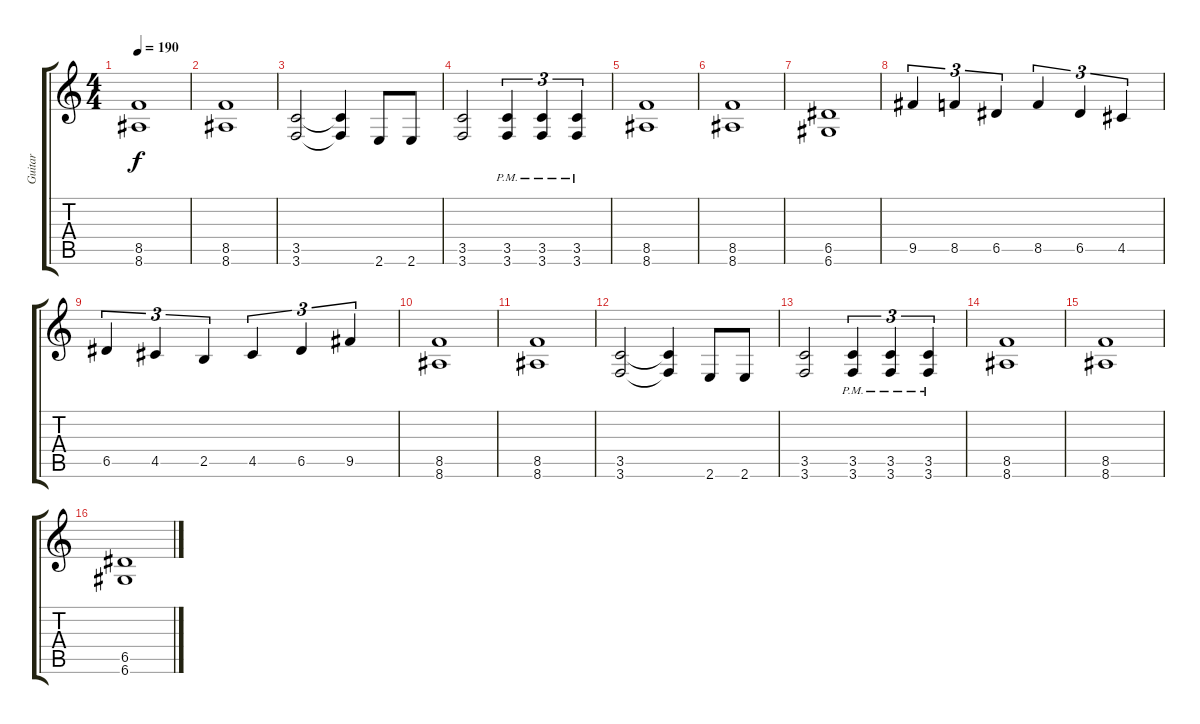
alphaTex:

\track ("Guitar " "Guitar ") {instrument distortionguitar}
\staff {score tabs}
\tuning (E4 B3 G3 D3 A2 D2) {hide}
\ts (4 4)
\tempo 190
\clef g2
\ks c
(8.5 8.6).1{dy f} |
(8.5 8.6).1 |
(3.5 3.6).2 (3.5{t} 3.6{t}).4 2.6.8 2.6.8 |
(3.5 3.6).2 (3.5{pm} 3.6{pm}).4{tu (3 2)} (3.5{pm} 3.6).4{tu (3 2)} (3.5{pm} 3.6).4{tu (3 2)} |
(8.5 8.6).1 |
(8.5 8.6).1 |
(6.5 6.6).1 |
9.5.4{tu (3 2)} 8.5.4{tu (3 2)} 6.5.4{tu (3 2)} 8.5.4{tu (3 2)} 6.5.4{tu (3 2)} 4.5.4{tu (3 2)} |
6.5.4{tu (3 2)} 4.5.4{tu (3 2)} 2.5.4{tu (3 2)} 4.5.4{tu (3 2)} 6.5.4{tu (3 2)} 9.5.4{tu (3 2)} |
(8.5 8.6).1 |
(8.5 8.6).1 |
(3.5 3.6).2 (3.5{t} 3.6{t}).4 2.6.8 2.6.8 |
(3.5 3.6).2 (3.5{pm} 3.6{pm}).4{tu (3 2)} (3.5{pm} 3.6).4{tu (3 2)} (3.5{pm} 3.6).4{tu (3 2)} |
(8.5 8.6).1 |
(8.5 8.6).1 |
(6.5 6.6).1
